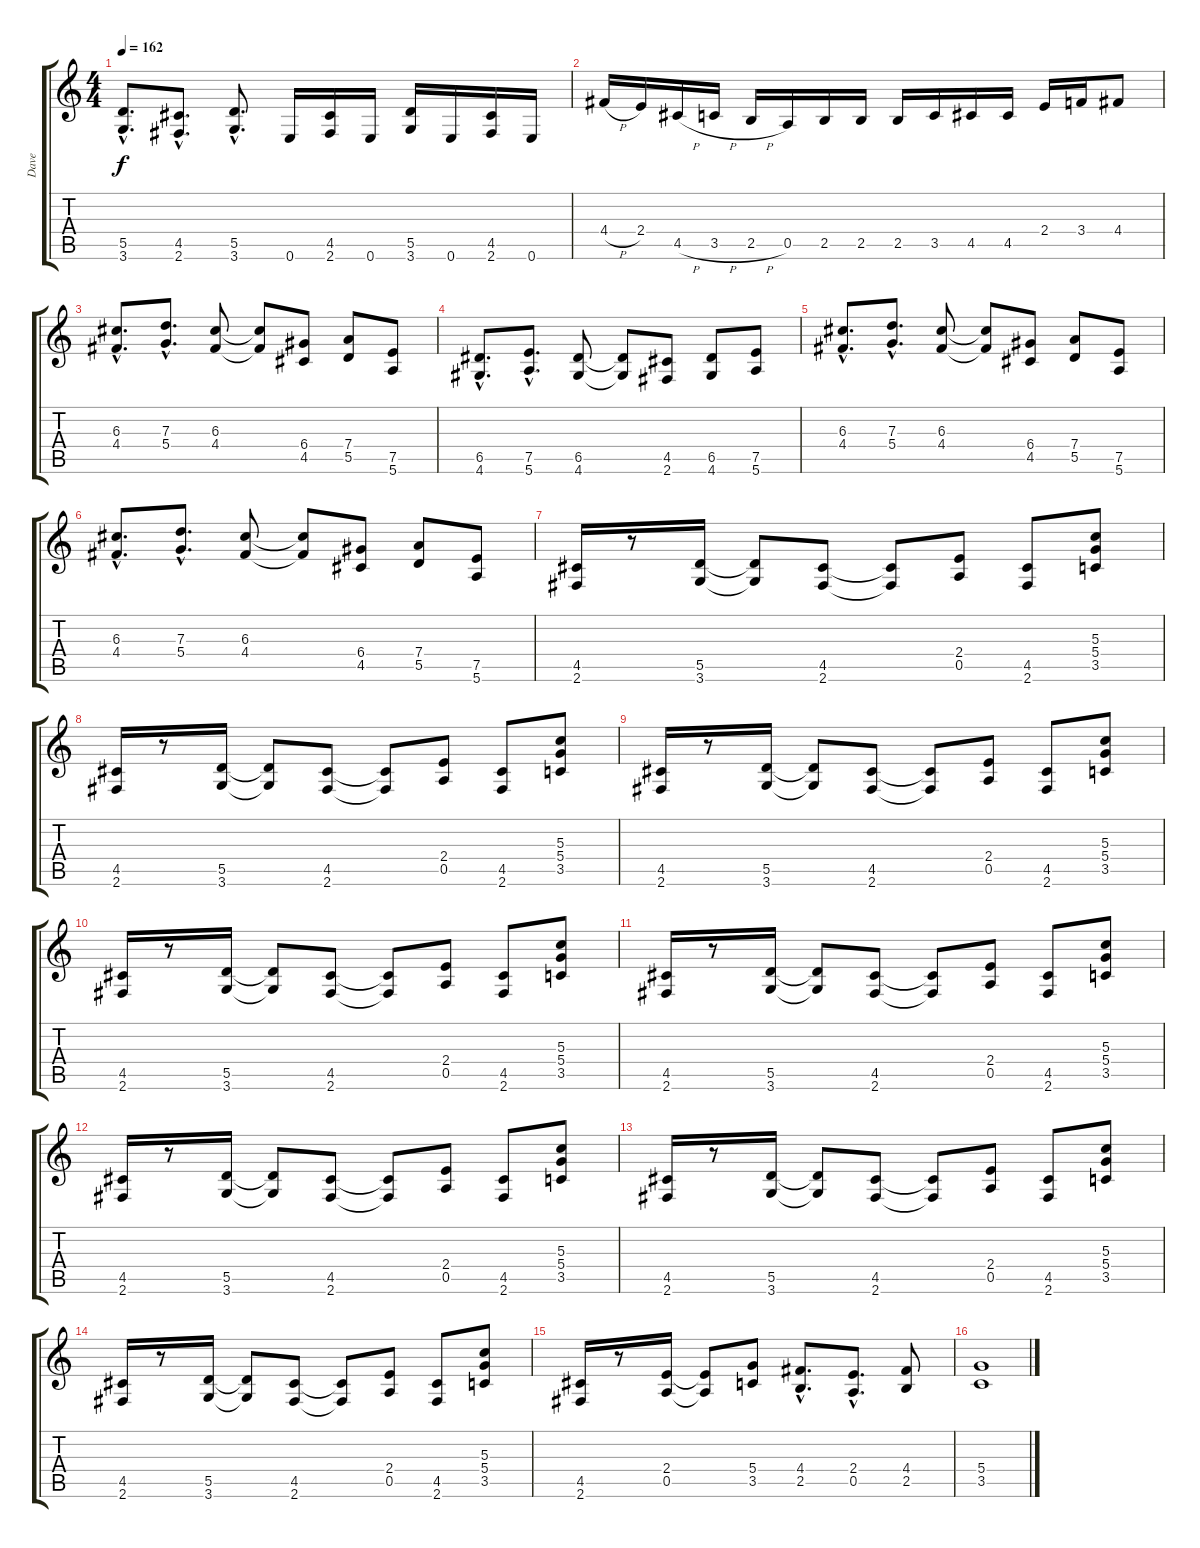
\track ("Dave" "Dave") {instrument distortionguitar}
\staff {score tabs}
\tuning (E4 B3 G3 D3 A2 E2) {hide}
\ts (4 4)
\tempo 162
\clef g2
\ks c
(5.5{hac} 3.6{hac}).8{d dy f} (4.5{hac} 2.6{hac}).8{d} (5.5{hac} 3.6{hac}).8{d} 0.6.16 (4.5 2.6).16 0.6.16 (5.5 3.6).16 0.6.16 (4.5 2.6).16 0.6.16 |
4.4{h}.16 2.4.16 4.5{h}.16 3.5{h}.16 2.5{h}.16 0.5.16 2.5.16 2.5.16 2.5.16 3.5.16 4.5.16 4.5.16 2.4.16 3.4.16 4.4.8 |
(6.3{hac} 4.4{hac}).8{d} (7.3{hac} 5.4{hac}).8{d} (6.3 4.4).8 (6.3{t} 4.4{t}).8 (6.4 4.5).8 (7.4 5.5).8 (7.5 5.6).8 |
(6.5{hac} 4.6{hac}).8{d} (7.5{hac} 5.6{hac}).8{d} (6.5 4.6).8 (6.5{t} 4.6{t}).8 (4.5 2.6).8 (6.5 4.6).8 (7.5 5.6).8 |
(6.3{hac} 4.4{hac}).8{d} (7.3{hac} 5.4{hac}).8{d} (6.3 4.4).8 (6.3{t} 4.4{t}).8 (6.4 4.5).8 (7.4 5.5).8 (7.5 5.6).8 |
(6.3{hac} 4.4{hac}).8{d} (7.3{hac} 5.4{hac}).8{d} (6.3 4.4).8 (6.3{t} 4.4{t}).8 (6.4 4.5).8 (7.4 5.5).8 (7.5 5.6).8 |
(4.5 2.6).16 r.8 (5.5 3.6).16 (5.5{t} 3.6{t}).8 (4.5 2.6).8 (4.5{t} 2.6{t}).8 (2.4 0.5).8 (4.5 2.6).8 (5.3 5.4 3.5).8 |
(4.5 2.6).16 r.8 (5.5 3.6).16 (5.5{t} 3.6{t}).8 (4.5 2.6).8 (4.5{t} 2.6{t}).8 (2.4 0.5).8 (4.5 2.6).8 (5.3 5.4 3.5).8 |
(4.5 2.6).16 r.8 (5.5 3.6).16 (5.5{t} 3.6{t}).8 (4.5 2.6).8 (4.5{t} 2.6{t}).8 (2.4 0.5).8 (4.5 2.6).8 (5.3 5.4 3.5).8 |
(4.5 2.6).16 r.8 (5.5 3.6).16 (5.5{t} 3.6{t}).8 (4.5 2.6).8 (4.5{t} 2.6{t}).8 (2.4 0.5).8 (4.5 2.6).8 (5.3 5.4 3.5).8 |
(4.5 2.6).16 r.8 (5.5 3.6).16 (5.5{t} 3.6{t}).8 (4.5 2.6).8 (4.5{t} 2.6{t}).8 (2.4 0.5).8 (4.5 2.6).8 (5.3 5.4 3.5).8 |
(4.5 2.6).16 r.8 (5.5 3.6).16 (5.5{t} 3.6{t}).8 (4.5 2.6).8 (4.5{t} 2.6{t}).8 (2.4 0.5).8 (4.5 2.6).8 (5.3 5.4 3.5).8 |
(4.5 2.6).16 r.8 (5.5 3.6).16 (5.5{t} 3.6{t}).8 (4.5 2.6).8 (4.5{t} 2.6{t}).8 (2.4 0.5).8 (4.5 2.6).8 (5.3 5.4 3.5).8 |
(4.5 2.6).16 r.8 (5.5 3.6).16 (5.5{t} 3.6{t}).8 (4.5 2.6).8 (4.5{t} 2.6{t}).8 (2.4 0.5).8 (4.5 2.6).8 (5.3 5.4 3.5).8 |
(4.5 2.6).16 r.8 (2.4 0.5).16 (2.4{t} 0.5{t}).8 (5.4 3.5).8 (4.4{hac} 2.5{hac}).8{d} (2.4{hac} 0.5{hac}).8{d} (4.4 2.5).8 |
(5.4 3.5).1
